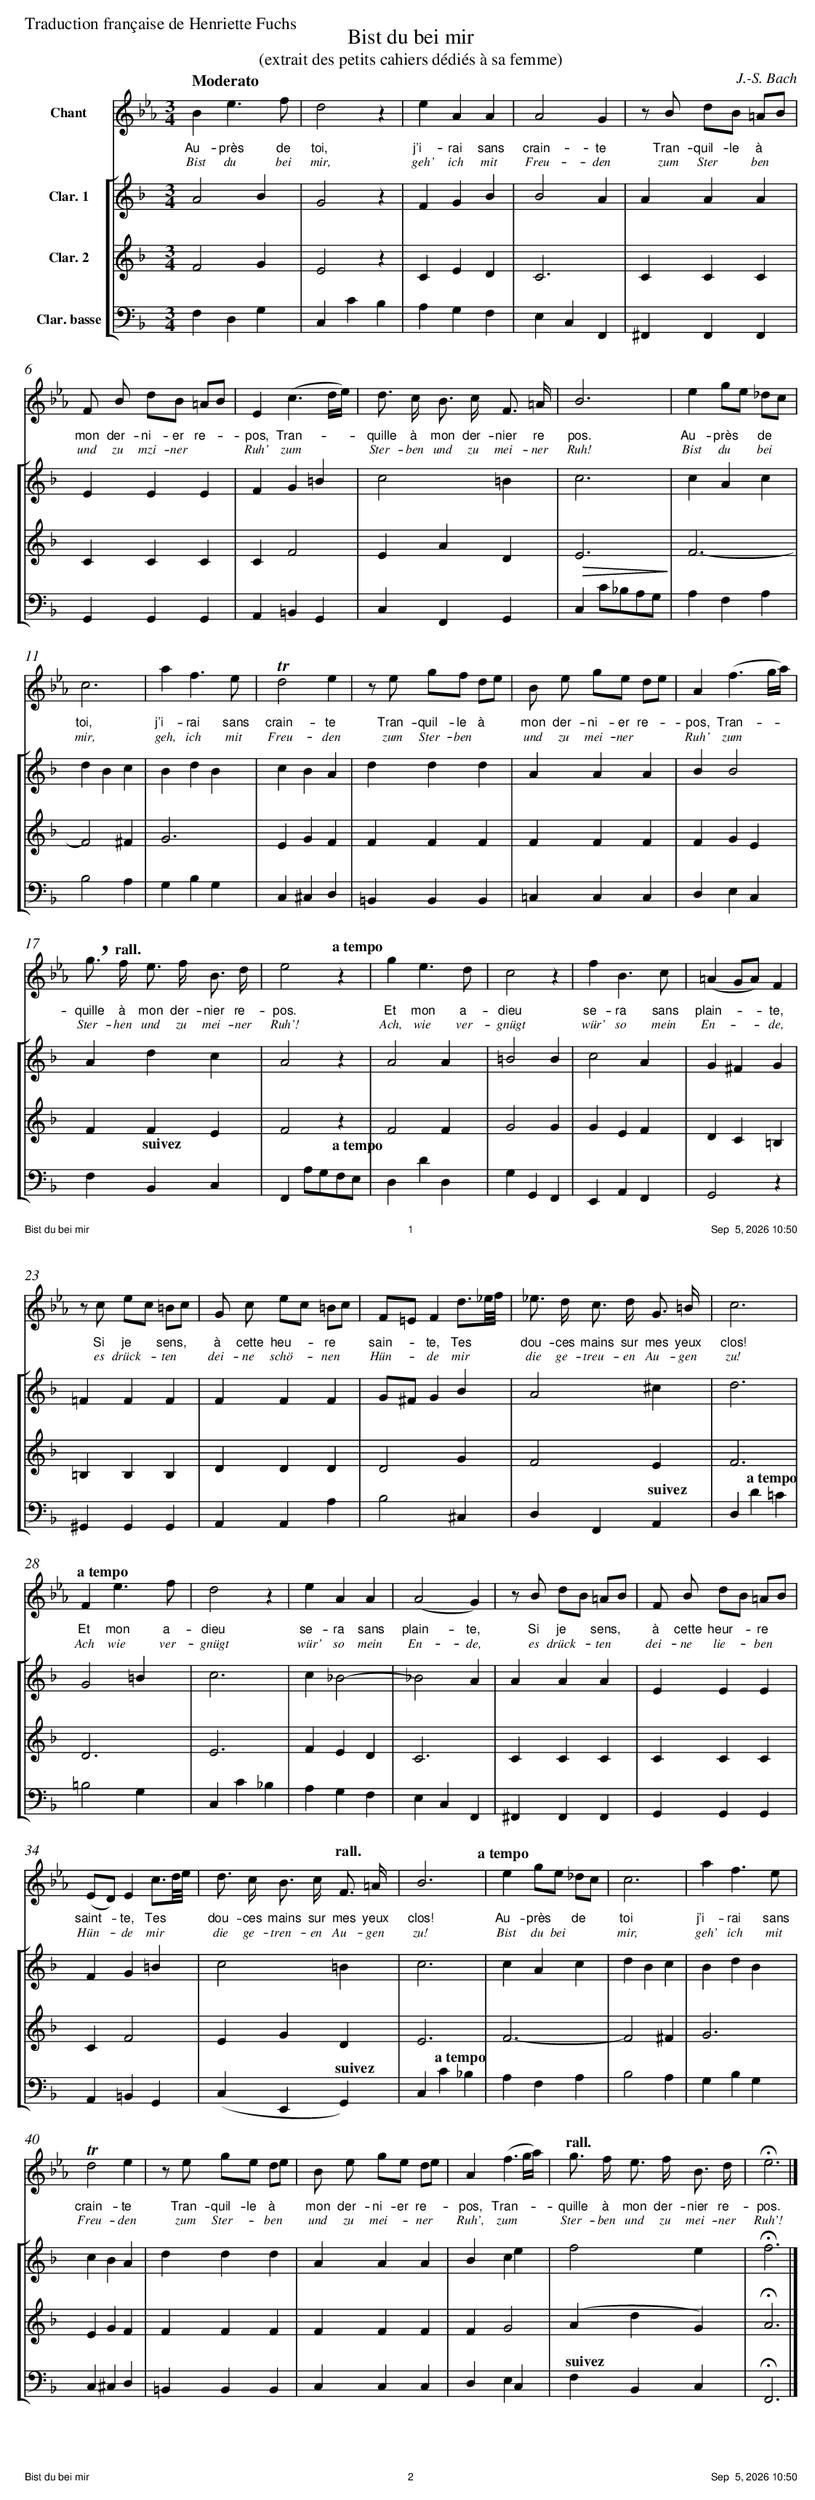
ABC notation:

X:1
%%vskip -0.7cm
%%text Traduction française de Henriette Fuchs
T:Bist du bei mir
T:(extrait des petits cahiers dédiés à sa femme)
C:J.-S. Bach
L:1/4
M:3/4
Q:"Moderato"
K:Eb
V:1 clef=treble name="Chant"
V:2 clef=treble name="Clar. 1" transpose=-2
V:3 clef=treble name="Clar. 2" transpose=-2
V:4 clef=bass name="Clar. basse" transpose=-2
%%staves 1 | [ 2 3 4 ]
[V:1] B e3/2 f/2 | d2 z | e A A | A2 G | z/2 B/2 d/2B/2 =A/2B/2 |
w:Au-près de    | toi, | j'i-rai sans | crain-te | Tran-quil-le à  |
w:Bist du bei | mir, | geh' ich mit | Freu-den | zum Ster* ben |
[V:2][K:Fmaj] A2 B | G2 z | F G B | B2 A | A A A |
[V:3][K:Fmaj] F2 G | E2 z | C E D | C3 | C C C |
[V:4][K:Fmaj] F, D, G, | C, C B, | A, G, F, | E, C, F,, | ^F,, F,, F,, |
[V:1] F/2 B/2 d/2B/2 =A/2B/2 | E (c3/2 d/4e/4) | d3/4 c/4 B3/4 c/4 F3/4 =A/4 | B3 | e g/2e/2 _d/2c/2 |
w:mon der-ni-er re- | pos, Tran- | quille à mon der-nier re | pos. | Au-près* de |
w:und zu mzi- ner | Ruh' zum  | Ster-ben und zu mei-ner | Ruh! | Bist du* bei* |
[V:2] E E E | F G =B | c2 =B | c3 | c A c |
[V:3] C C C | C F2 | E A D | +>(+E3 +>)+ | F3- |
[V:4] G,, G,, G,, | A,, =B,, G,, | C, F,, G,, | C, C/2_B,/2A,/2G,/2 | A, F, A, |
[V:1] c3 | a f3/2 e/2 | +trill+d2 e | z/2 e/2 g/2f/2 d/2e/2 | B/2 e/2 g/2e/2 d/2e/2 | A (f3/2 g/4a/4) |
w:toi, | j'i-rai sans | crain-te | Tran-quil-le à | mon der-ni-er re- | pos, Tran- |
w:mir, | geh, ich mit | Freu-den | zum Ster-ben | und zu mei-ner | Ruh' zum  |
[V:2] d B c | B d B | c B A | d d d | A A A | B B2 |
[V:3] F2 ^F | G3 | E G F | F F F | F F F | F G E |
[V:4] B,2 A, | G, B, G, | C, ^C, D, | =B,, B,, B,, | =C, C, C, | D, E, C, |
[V:1] +breath+g3/4"^rall." f/4 e3/4 f/4 B3/4 d/4 | e2 "^a tempo"z | g e3/2 d/2 | c2 z | f B3/2 c/2 | (=A G/2A/2) F |
w:quille à mon der-nier re- | pos. | Et mon a- | dieu | se-ra sans | plain---te, |
w:Ster-hen und zu mei-ner | Ruh'! | Ach, wie ver- | gnügt | wür' so mein | En---de,
[V:2] A d c | A2 z | A2 A | =B2 B | c2 A | G ^F G |
[V:3] F "_suivez"F E | F2 "_a tempo"z | F2 F | G2 G | G E F | D C=B,|
[V:4] F, B,, C, | F,, A,/2G,/2F,/2E,/2 | D, D D, | G, G,, F,, | E,, A,, F,, | G,,2 z |
%%newpage
[V:1] z/2 c/2 e/2c/2 =B/2c/2 | G/2 c/2 e/2c/2 =B/2c/2 | F/2=E/2 F d3/4_e/8f/8 | _e3/4 d/4 c3/4 d/4 G3/4 =B/4 | c3 |
w:Si je* sens, | à  cette heu-*re | sain-*te, Tes | dou-ces mains sur mes yeux clos!
w:es drück-*ten | dei-ne schö--nen | Hün--de mir | die ge-treu-en Au-gen zu!
[V:2] =F F F | F F F | G/2^F/2 G B | A2 ^c | d3 |
[V:3] =B, B, B, | D D D | D2 G | F2 E | F3 |
[V:4] ^G,, G,, G,, | A,, A,, A, | B,2 ^C, | D, F,, "^suivez"A,, | D, "^a tempo"D =C |
[V:1]"^a tempo" F e3/2 f/2 | d2 z | e A A | (A2 G) | z/2 B/2 d/2B/2 =A/2B/2 | F/2 B/2 d/2B/2 =A/2B/2 |
w:Et mon a- | dieu | se-ra sans | plain-te, | Si je* sens, | à cette heur-*re |
w:Ach wie ver- | gnügt | wür' so mein | En-de, | es drück-*ten | dei-ne lie-*ben |
[V:2] G2 =B | c3 | c _B2- | _B2 A | A A A | E E E |
[V:3] D3 | E3 | F E D | C3 | C C C | C C C |
[V:4] =B,2 G, | C, C _B, | A, G, F, | E, C, F,, | ^F,, F,, F,, | G,, G,, G,, |
[V:1] (E/2D/2) E c3/4d/8e/8 | d3/4 c/4 B3/4 c/4 "^rall." F3/4 =A/4 | B3 "^a tempo"| e g/2e/2 _d/2c/2 | c3 | a f3/2 e/2 |
w:saint-* te, Tes | dou-ces mains sur mes yeux | clos! | Au-près* de* | toi | j'i-rai sans
w:Hün-* de mir | die ge-tren-en Au-gen | zu! | Bist du bei | mir, | geh' ich mit
[V:2] F G =B | c2 =B | c3 | c A c | d B c | B d B |
[V:3] C F2 | E G D | E3 | F3- | F2 ^F | G3 |
[V:4] A,, =B,, G,, | (C, E,, "^suivez"G,,) | C, "^a tempo"C _B, | A, F, A, | B,2 A, | G, B, G, |
[V:1]+trill+d2 e | z/2 e/2 g/2e/2 d/2e/2 | B/2 e/2 g/2e/2 d/2e/2 | A (f3/2 g/4a/4) | "^rall."g3/4 f/4 e3/4 f/4 B3/4 d/4 | +fermata+e3 |]
w:crain-te | Tran-quil-le à | mon der-ni-er re- | pos, Tran- | quille à mon der-nier re- | pos. |
w:Freu-den | zum Ster-*ben | und zu mei-*ner | Ruh', zum | Ster-ben und zu mei-ner | Ruh'! |
[V:2] c B A | d d d | A A A | B c e | f2 e | +fermata+f3 |]
[V:3] E G F | F F F | F F F | F G2 | (A d G) | +fermata+A3 |]
[V:4] C, ^C, D, | =B,, B,, B,, | C, C, C, | D, E, C, | "^suivez"F, B,, C, | +fermata+F,,3 |]
